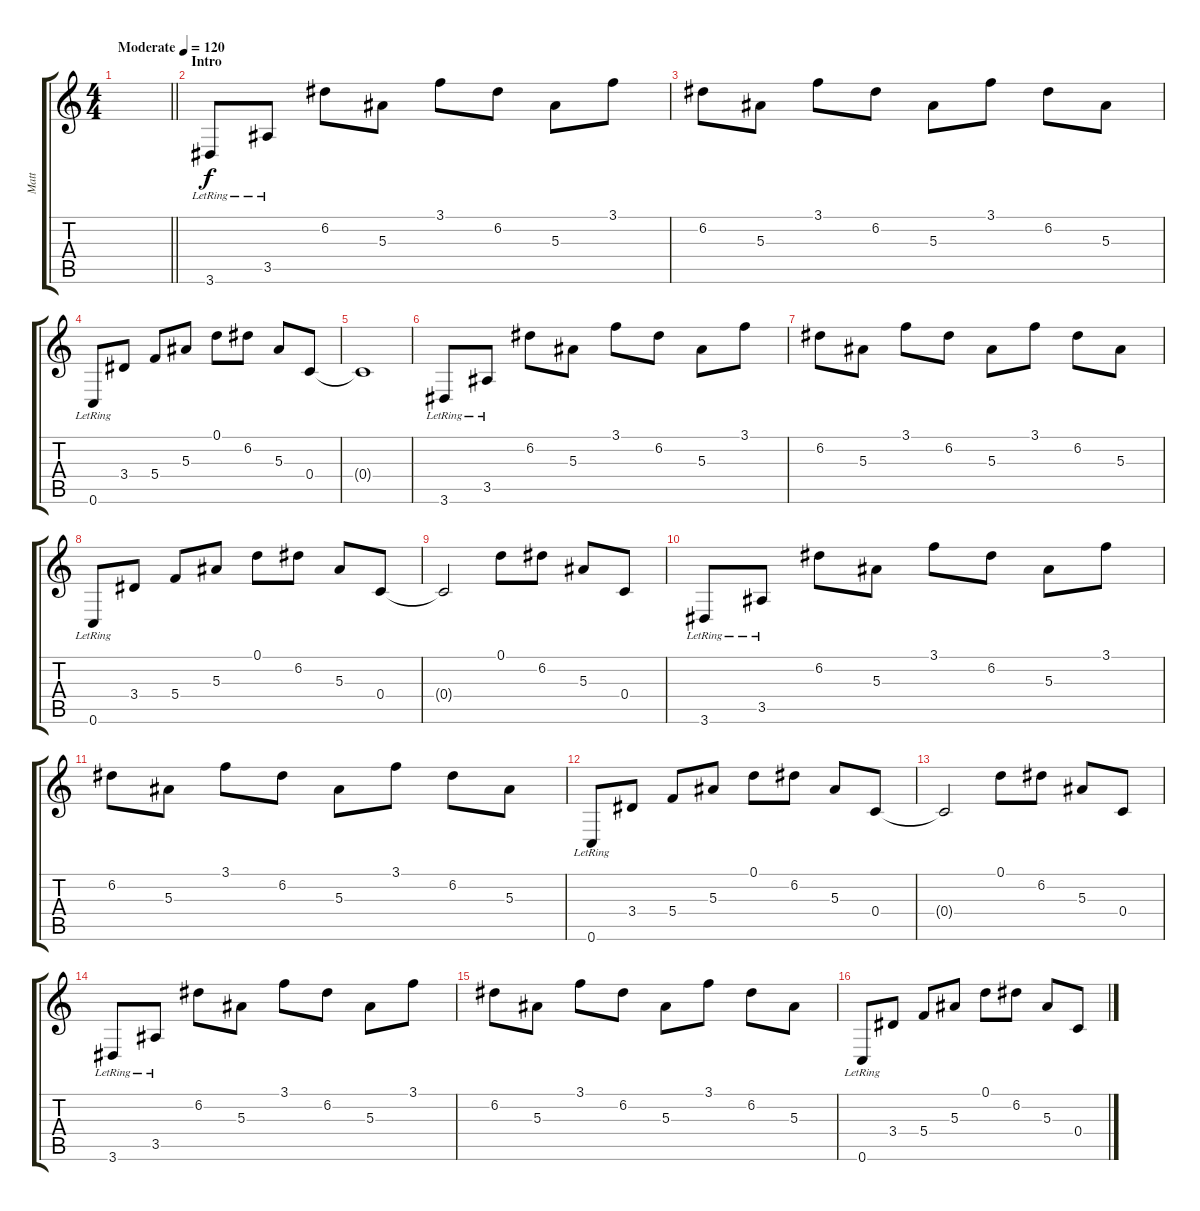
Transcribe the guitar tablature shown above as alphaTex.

\track ("Matt" "Matt") {instrument electricguitarclean}
\staff {score tabs}
\tuning (D4 A3 F3 C3 G2 C2) {hide}
\ts (4 4)
\tempo (120 "Moderate")
\tempo 130
\tempo (120 "Moderate")
\clef g2
\barLineRight lightlight
\ks c
|
\section ("" "Intro")
3.6{lr}.8 3.5{lr}.8 6.2.8 5.3.8 3.1.8 6.2.8 5.3.8 3.1.8 |
6.2.8 5.3.8 3.1.8 6.2.8 5.3.8 3.1.8 6.2.8 5.3.8 |
0.6{lr}.8 3.4.8 5.4.8 5.3.8 0.1.8 6.2.8 5.3.8 0.4.8 |
0.4{t}.1 |
3.6{lr}.8 3.5{lr}.8 6.2.8 5.3.8 3.1.8 6.2.8 5.3.8 3.1.8 |
6.2.8 5.3.8 3.1.8 6.2.8 5.3.8 3.1.8 6.2.8 5.3.8 |
0.6{lr}.8 3.4.8 5.4.8 5.3.8 0.1.8 6.2.8 5.3.8 0.4.8 |
0.4{t}.2 0.1.8 6.2.8 5.3.8 0.4.8 |
3.6{lr}.8 3.5{lr}.8 6.2.8 5.3.8 3.1.8 6.2.8 5.3.8 3.1.8 |
6.2.8 5.3.8 3.1.8 6.2.8 5.3.8 3.1.8 6.2.8 5.3.8 |
0.6{lr}.8 3.4.8 5.4.8 5.3.8 0.1.8 6.2.8 5.3.8 0.4.8 |
0.4{t}.2 0.1.8 6.2.8 5.3.8 0.4.8 |
3.6{lr}.8 3.5{lr}.8 6.2.8 5.3.8 3.1.8 6.2.8 5.3.8 3.1.8 |
6.2.8 5.3.8 3.1.8 6.2.8 5.3.8 3.1.8 6.2.8 5.3.8 |
0.6{lr}.8 3.4.8 5.4.8 5.3.8 0.1.8 6.2.8 5.3.8 0.4.8
